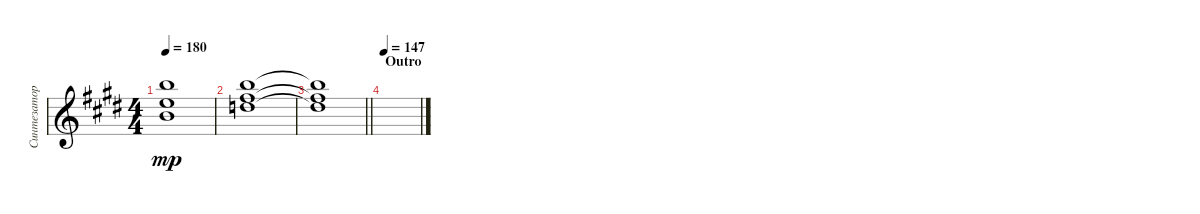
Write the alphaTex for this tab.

\track ("Синтезатор" "Синтезатор") {instrument churchorgan}
\staff {score}
\tuning (E4 B3 G3 D3 A2 E2) {hide}
\ts (4 4)
\tempo 180
\clef g2
\ks c#minor
(19.1{t} 17.2{t} 16.3{t}).1{dy mp} |
(19.1 19.2 19.3).1 |
\barLineRight lightlight
(19.1{t} 19.2{t} 19.3{t}).1 |
\section ("" "Outro")
\tempo 147
